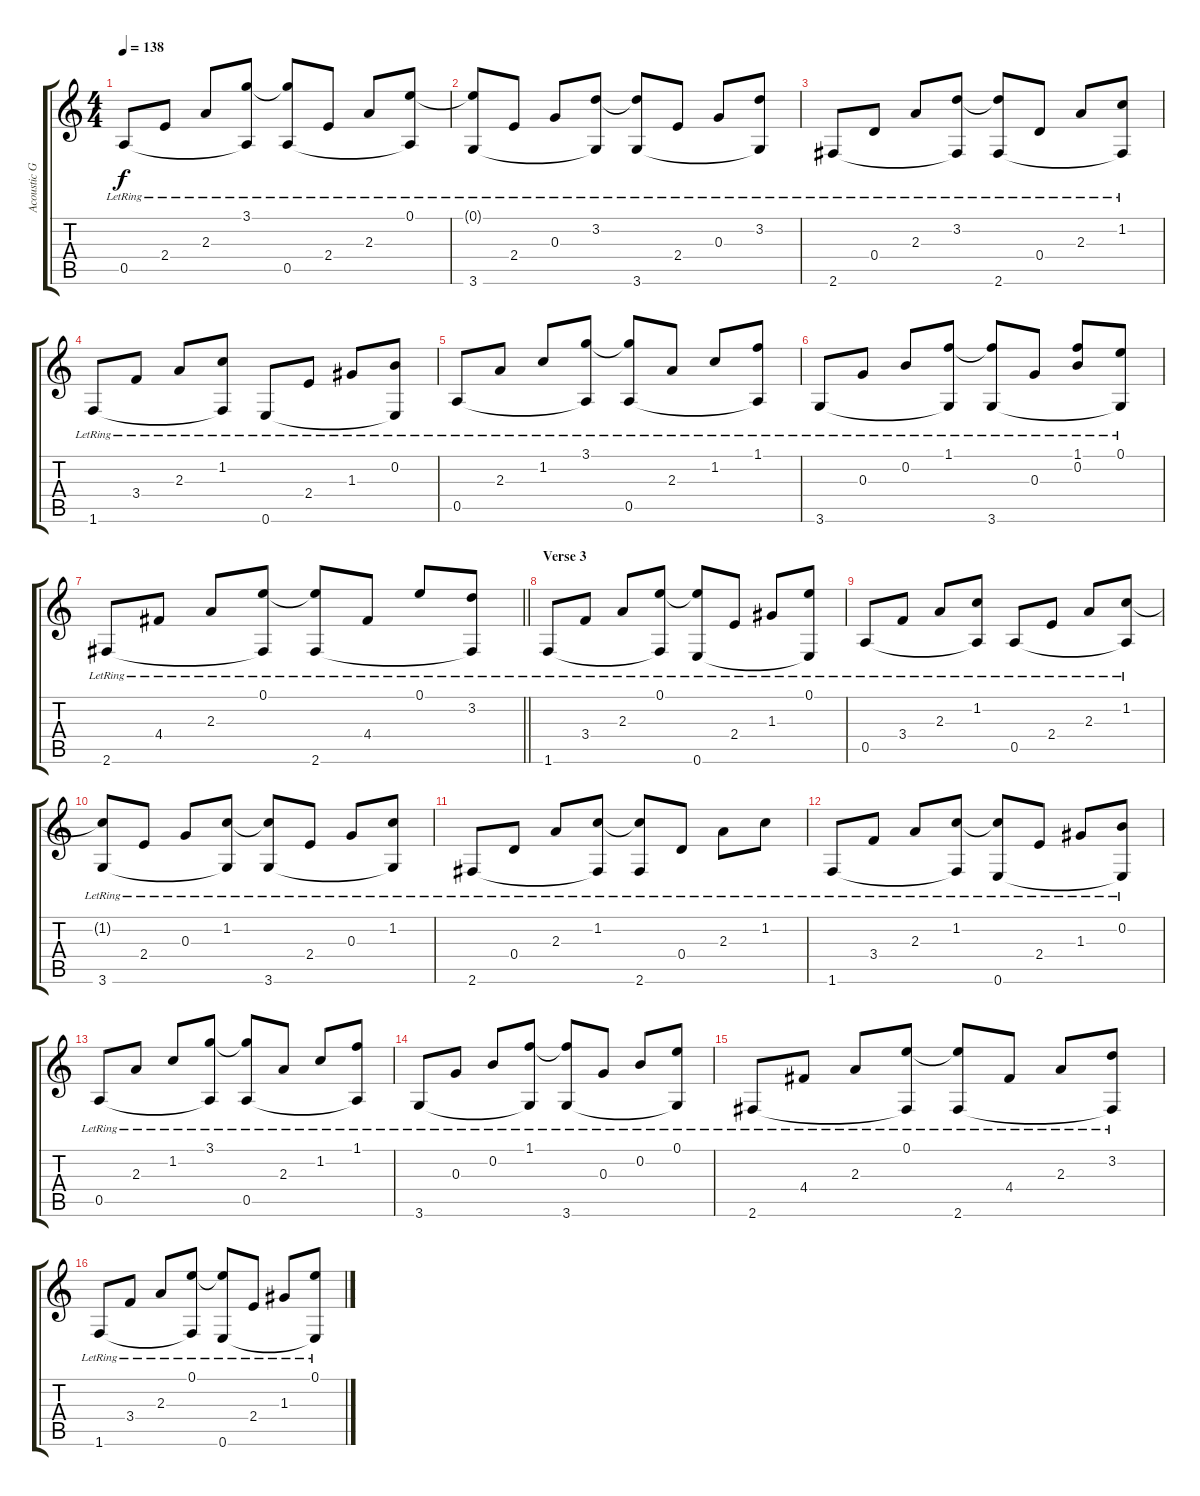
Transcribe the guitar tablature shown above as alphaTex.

\track ("Acoustic Guitar 1" "Acoustic G") {instrument acousticguitarsteel}
\staff {score tabs}
\tuning (E4 B3 G3 D3 A2 E2) {hide}
\ts (4 4)
\tempo 138
\clef g2
\ks c
0.5{lr}.8{dy f} 2.4{lr}.8 2.3{lr}.8 (3.1{lr} 0.5{t}).8 (3.1{t} 0.5{lr}).8 2.4{lr}.8 2.3{lr}.8 (0.1{lr} 0.5{t}).8 |
(0.1{t} 3.6{lr}).8 2.4{lr}.8 0.3{lr}.8 (3.2{lr} 3.6{t}).8 (3.2{t} 3.6{lr}).8 2.4{lr}.8 0.3{lr}.8 (3.2{lr} 3.6{t}).8 |
2.6{lr}.8 0.4{lr}.8 2.3{lr}.8 (3.2{lr} 2.6{t}).8 (3.2{t} 2.6{lr}).8 0.4{lr}.8 2.3{lr}.8 (1.2{lr} 2.6{t}).8 |
1.6{lr}.8 3.4{lr}.8 2.3{lr}.8 (1.2{lr} 1.6{t}).8 0.6{lr}.8 2.4{lr}.8 1.3{lr}.8 (0.2{lr} 0.6{t}).8 |
0.5{lr}.8 2.3{lr}.8 1.2{lr}.8 (3.1{lr} 0.5{t}).8 (3.1{t} 0.5{lr}).8 2.3{lr}.8 1.2{lr}.8 (1.1{lr} 0.5{t}).8 |
3.6{lr}.8 0.3{lr}.8 0.2{lr}.8 (1.1{lr} 3.6{t}).8 (1.1{t} 3.6{lr}).8 0.3{lr}.8 (1.1{lr} 0.2{lr}).8 (0.1{lr} 3.6{t}).8 |
\barLineRight lightlight
2.6{lr}.8 4.4{lr}.8 2.3{lr}.8 (0.1{lr} 2.6{t}).8 (0.1{t} 2.6{lr}).8 4.4{lr}.8 0.1{lr}.8 (3.2{lr} 2.6{t}).8 |
\section ("" "Verse 3")
1.6{lr}.8 3.4{lr}.8 2.3{lr}.8 (0.1{lr} 1.6{t}).8 (0.1{t} 0.6{lr}).8 2.4{lr}.8 1.3{lr}.8 (0.1{lr} 0.6{t}).8 |
0.5{lr}.8 3.4{lr}.8 2.3{lr}.8 (1.2{lr} 0.5{t}).8 0.5{lr}.8 2.4{lr}.8 2.3{lr}.8 (1.2{lr} 0.5{t}).8 |
(1.2{t} 3.6{lr}).8 2.4{lr}.8 0.3{lr}.8 (1.2{lr} 3.6{t}).8 (1.2{t} 3.6{lr}).8 2.4{lr}.8 0.3{lr}.8 (1.2{lr} 3.6{t}).8 |
2.6{lr}.8 0.4{lr}.8 2.3{lr}.8 (1.2{lr} 2.6{t}).8 (1.2{t} 2.6{lr}).8 0.4{lr}.8 2.3{lr}.8 1.2{lr}.8 |
1.6{lr}.8 3.4{lr}.8 2.3{lr}.8 (1.2{lr} 1.6{t}).8 (1.2{t} 0.6{lr}).8 2.4{lr}.8 1.3{lr}.8 (0.2{lr} 0.6{t}).8 |
0.5{lr}.8 2.3{lr}.8 1.2{lr}.8 (3.1{lr} 0.5{t}).8 (3.1{t} 0.5{lr}).8 2.3{lr}.8 1.2{lr}.8 (1.1{lr} 0.5{t}).8 |
3.6{lr}.8 0.3{lr}.8 0.2{lr}.8 (1.1{lr} 3.6{t}).8 (1.1{t} 3.6{lr}).8 0.3{lr}.8 0.2{lr}.8 (0.1{lr} 3.6{t}).8 |
2.6{lr}.8 4.4{lr}.8 2.3{lr}.8 (0.1{lr} 2.6{t}).8 (0.1{t} 2.6{lr}).8 4.4{lr}.8 2.3{lr}.8 (3.2{lr} 2.6{t}).8 |
1.6{lr}.8 3.4{lr}.8 2.3{lr}.8 (0.1{lr} 1.6{t}).8 (0.1{t} 0.6{lr}).8 2.4{lr}.8 1.3{lr}.8 (0.1{lr} 0.6{t}).8
